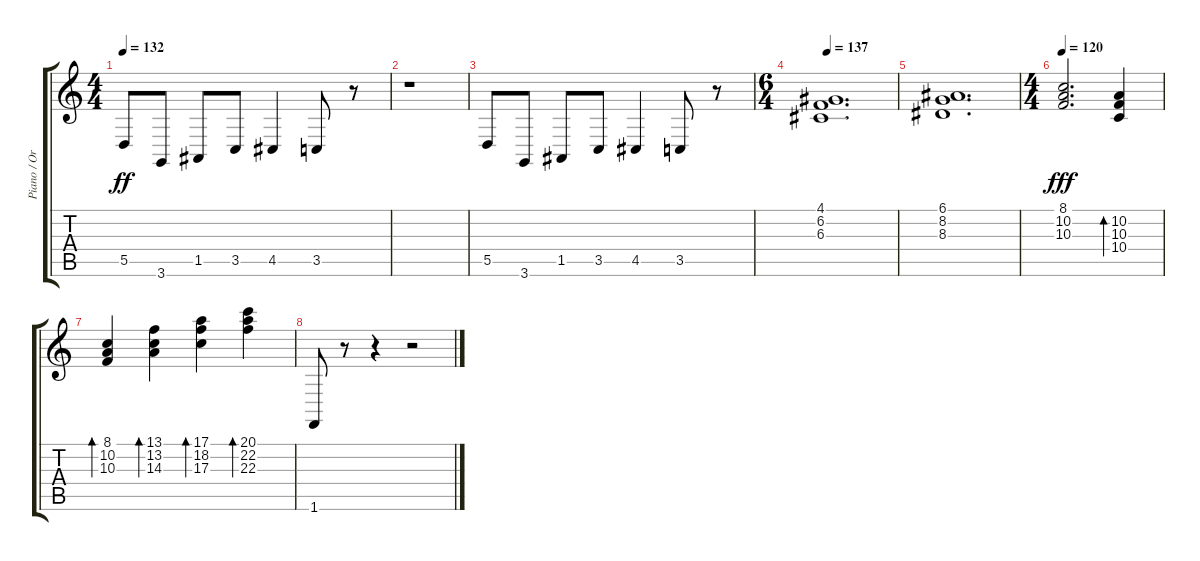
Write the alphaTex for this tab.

\track ("Piano / Organ" "Piano / Or") {instrument brightacousticpiano}
\staff {score tabs}
\tuning (E4 B3 G3 D3 A2 E2) {hide}
\ts (4 4)
\tempo 132
\clef g2
\ks c
5.5.8{dy ff} 3.6.8 1.5.8 3.5.8 4.5.4 3.5.8 r.8 |
r.1 |
5.5.8 3.6.8 1.5.8 3.5.8 4.5.4 3.5.8 r.8 |
\ts (6 4)
\tempo 137
(4.1 6.2 6.3).1{d} |
(6.1 8.2 8.3).1{d} |
\ts (4 4)
\tempo 120
(8.1 10.2 10.3).2{d dy fff} (10.2 10.3 10.4).4{bd 480} |
(8.1 10.2 10.3).4{bd 480} (13.1 13.2 14.3).4{bd 480} (17.1 18.2 17.3).4{bd 480} (20.1 22.2 22.3).4{bd 480} |
1.6.8 r.8 r.4 r.2
